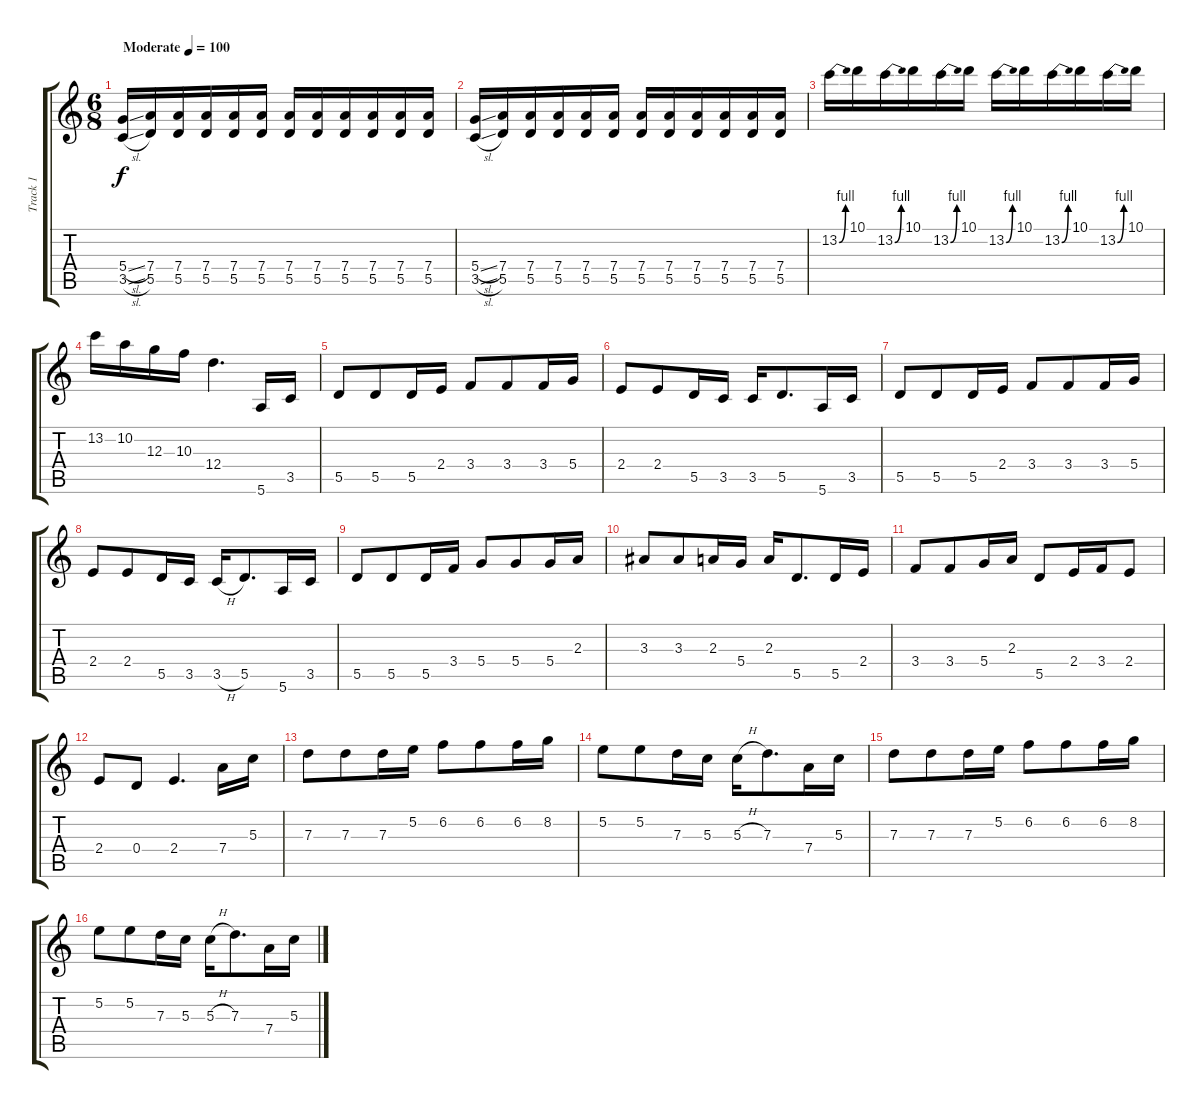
\track ("Track 1" "Track 1") {instrument overdrivenguitar}
\staff {score tabs}
\tuning (E4 B3 G3 D3 A2 E2) {hide}
\ts (6 8)
\tempo (100 "Moderate")
\clef g2
\ks c
(5.4{sl} 3.5{sl}).16{dy f instrument overdrivenguitar} (7.4 5.5).16 (7.4 5.5).16 (7.4 5.5).16 (7.4 5.5).16 (7.4 5.5).16 (7.4 5.5).16 (7.4 5.5).16 (7.4 5.5).16 (7.4 5.5).16 (7.4 5.5).16 (7.4 5.5).16 |
(5.4{sl} 3.5{sl}).16 (7.4 5.5).16 (7.4 5.5).16 (7.4 5.5).16 (7.4 5.5).16 (7.4 5.5).16 (7.4 5.5).16 (7.4 5.5).16 (7.4 5.5).16 (7.4 5.5).16 (7.4 5.5).16 (7.4 5.5).16 |
13.2{be (bend 0 0 60 4)}.16 10.1.16 13.2{be (bend 0 0 60 4)}.16 10.1.16 13.2{be (bend 0 0 60 4)}.16 10.1.16 13.2{be (bend 0 0 60 4)}.16 10.1.16 13.2{be (bend 0 0 60 4)}.16 10.1.16 13.2{be (bend 0 0 60 4)}.16 10.1.16 |
13.2.16 10.2.16 12.3.16 10.3.16 12.4.4{d} 5.6.16 3.5.16 |
5.5.8 5.5.8 5.5.16 2.4.16 3.4.8 3.4.8 3.4.16 5.4.16 |
2.4.8 2.4.8 5.5.16 3.5.16 3.5.16 5.5.8{d} 5.6.16 3.5.16 |
5.5.8 5.5.8 5.5.16 2.4.16 3.4.8 3.4.8 3.4.16 5.4.16 |
2.4.8 2.4.8 5.5.16 3.5.16 3.5{h}.16 5.5.8{d} 5.6.16 3.5.16 |
5.5.8 5.5.8 5.5.16 3.4.16 5.4.8 5.4.8 5.4.16 2.3.16 |
3.3.8 3.3.8 2.3.16 5.4.16 2.3.16 5.5.8{d} 5.5.16 2.4.16 |
3.4.8 3.4.8 5.4.16 2.3.16 5.5.8 2.4.16 3.4.16 2.4.8 |
2.4.8 0.4.8 2.4.4{d} 7.4.16 5.3.16 |
7.3.8 7.3.8 7.3.16 5.2.16 6.2.8 6.2.8 6.2.16 8.2.16 |
5.2.8 5.2.8 7.3.16 5.3.16 5.3{h}.16 7.3.8{d} 7.4.16 5.3.16 |
7.3.8 7.3.8 7.3.16 5.2.16 6.2.8 6.2.8 6.2.16 8.2.16 |
5.2.8 5.2.8 7.3.16 5.3.16 5.3{h}.16 7.3.8{d} 7.4.16 5.3.16
